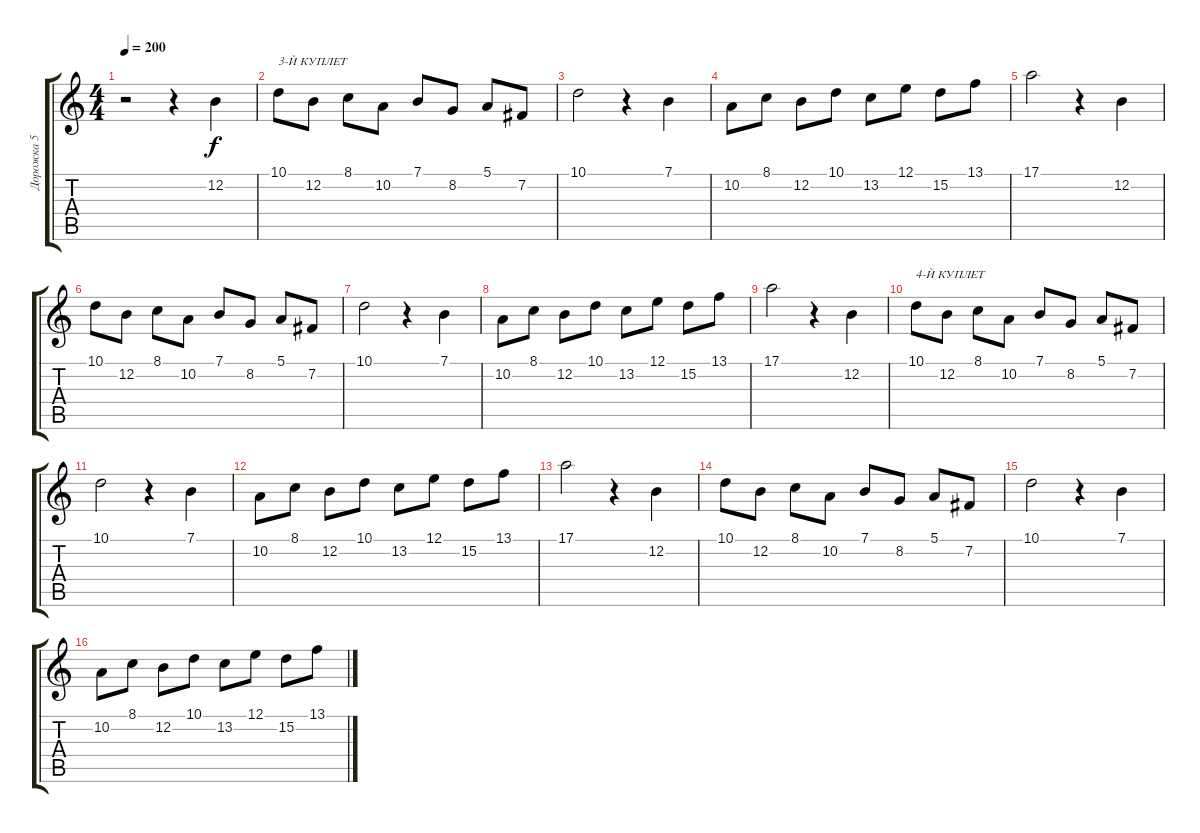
\track ("Дорожка 5" "Дорожка 5") {instrument acousticgrandpiano}
\staff {score tabs}
\tuning (E4 B3 G3 D3 A2 E2) {hide}
\ts (4 4)
\tempo 200
\clef g2
\ks c
r.2{dy f} r.4 12.2.4 |
10.1.8{txt "3-Й КУПЛЕТ"} 12.2.8 8.1.8 10.2.8 7.1.8 8.2.8 5.1.8 7.2.8 |
10.1.2 r.4 7.1.4 |
10.2.8 8.1.8 12.2.8 10.1.8 13.2.8 12.1.8 15.2.8 13.1.8 |
17.1.2 r.4 12.2.4 |
10.1.8 12.2.8 8.1.8 10.2.8 7.1.8 8.2.8 5.1.8 7.2.8 |
10.1.2 r.4 7.1.4 |
10.2.8 8.1.8 12.2.8 10.1.8 13.2.8 12.1.8 15.2.8 13.1.8 |
17.1.2 r.4 12.2.4 |
10.1.8{txt "4-Й КУПЛЕТ"} 12.2.8 8.1.8 10.2.8 7.1.8 8.2.8 5.1.8 7.2.8 |
10.1.2 r.4 7.1.4 |
10.2.8 8.1.8 12.2.8 10.1.8 13.2.8 12.1.8 15.2.8 13.1.8 |
17.1.2 r.4 12.2.4 |
10.1.8 12.2.8 8.1.8 10.2.8 7.1.8 8.2.8 5.1.8 7.2.8 |
10.1.2 r.4 7.1.4 |
10.2.8 8.1.8 12.2.8 10.1.8 13.2.8 12.1.8 15.2.8 13.1.8
